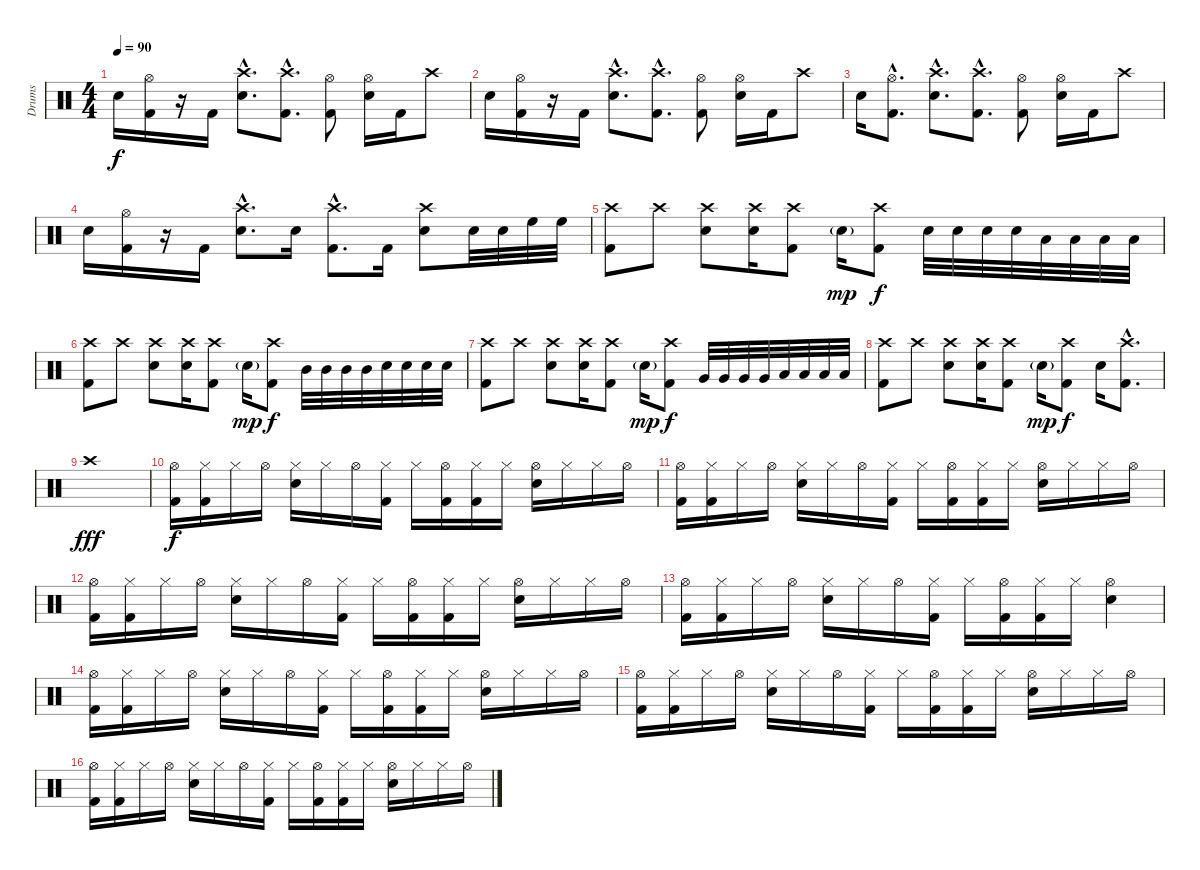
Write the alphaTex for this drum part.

\track ("Drums" "Drums") {instrument percussion}
\staff {score}
\articulation defaults
\ts (4 4)
\tempo 90
\clef neutral
\ks c "Snare (hit) 2".16{dy f}
("Hi-Hat (open)" "Kick (hit) 2").16 r.16 "Kick (hit) 2".16 ("Crash high (hit)"{hac} "Snare (hit) 2"{hac}).8{d} ("Crash high (hit)"{hac} "Kick (hit) 2"{hac}).8{d} ("Hi-Hat (open)" "Kick (hit) 2").8 ("Hi-Hat (open)" "Snare (hit) 2").16 "Kick (hit) 2".16 "Crash high (hit)".8 |
"Snare (hit) 2".16 ("Hi-Hat (open)" "Kick (hit) 2").16 r.16 "Kick (hit) 2".16 ("Crash high (hit)"{hac} "Snare (hit) 2"{hac}).8{d} ("Crash high (hit)"{hac} "Kick (hit) 2"{hac}).8{d} ("Hi-Hat (open)" "Kick (hit) 2").8 ("Hi-Hat (open)" "Snare (hit) 2").16 "Kick (hit) 2".16 "Crash high (hit)".8 |
"Snare (hit) 2".16 ("Hi-Hat (open)"{hac} "Kick (hit) 2"{hac}).8{d} ("Crash high (hit)"{hac} "Snare (hit) 2"{hac}).8{d} ("Crash high (hit)"{hac} "Kick (hit) 2"{hac}).8{d} ("Hi-Hat (open)" "Kick (hit) 2").8 ("Hi-Hat (open)" "Snare (hit) 2").16 "Kick (hit) 2".16 "Crash high (hit)".8 |
"Snare (hit) 2".16 ("Hi-Hat (open)" "Kick (hit) 2").16 r.16 "Kick (hit) 2".16 ("Crash high (hit)"{hac} "Snare (hit) 2"{hac}).8{d} "Snare (hit) 2".16 ("Crash high (hit)"{hac} "Kick (hit) 2"{hac}).8{d} "Kick (hit) 2".16 ("Crash high (hit)" "Snare (hit) 2").8 "Snare (hit) 2".32 "Snare (hit) 2".32 "High Floor Tom (hit)".32 "High Floor Tom (hit)".32 |
("Crash high (hit)" "Kick (hit) 2").8 "Crash high (hit)".8 ("Crash high (hit)" "Snare (hit) 2").8 ("Crash high (hit)" "Snare (hit) 2").16 ("Crash high (hit)" "Kick (hit) 2").8 "Snare (hit) 2"{g}.16{dy mp} ("Crash high (hit)" "Kick (hit) 2").8{dy f} "Snare (hit) 2".32 "Snare (hit) 2".32 "Snare (hit) 2".32 "Snare (hit) 2".32 "Low Floor Tom (hit)".32 "Low Floor Tom (hit)".32 "Low Floor Tom (hit)".32 "Low Floor Tom (hit)".32 |
("Crash high (hit)" "Kick (hit) 2").8 "Crash high (hit)".8 ("Crash high (hit)" "Snare (hit) 2").8 ("Crash high (hit)" "Snare (hit) 2").16 ("Crash high (hit)" "Kick (hit) 2").8 "Snare (hit) 2"{g}.16{dy mp} ("Crash high (hit)" "Kick (hit) 2").8{dy f} "Mid Tom (hit)".32 "Mid Tom (hit)".32 "Mid Tom (hit)".32 "Mid Tom (hit)".32 "Snare (hit) 2".32 "Snare (hit) 2".32 "Snare (hit) 2".32 "Snare (hit) 2".32 |
("Crash high (hit)" "Kick (hit) 2").8 "Crash high (hit)".8 ("Crash high (hit)" "Snare (hit) 2").8 ("Crash high (hit)" "Snare (hit) 2").16 ("Crash high (hit)" "Kick (hit) 2").8 "Snare (hit) 2"{g}.16{dy mp} ("Crash high (hit)" "Kick (hit) 2").8{dy f} "Very Low Tom (hit)".32 "Very Low Tom (hit)".32 "Very Low Tom (hit)".32 "Very Low Tom (hit)".32 "Low Floor Tom (hit)".32 "Low Floor Tom (hit)".32 "Low Floor Tom (hit)".32 "Low Floor Tom (hit)".32 |
("Crash high (hit)" "Kick (hit) 2").8 "Crash high (hit)".8 ("Crash high (hit)" "Snare (hit) 2").8 ("Crash high (hit)" "Snare (hit) 2").16 ("Crash high (hit)" "Kick (hit) 2").8 "Snare (hit) 2"{g}.16{dy mp} ("Crash high (hit)" "Kick (hit) 2").8{dy f} "Snare (hit) 2".16 ("Crash high (hit)"{hac} "Kick (hit) 2"{hac}).8{d} |
"Crash high (hit)".1{dy fff} |
("Hi-Hat (open)" "Kick (hit) 2").16{dy f} ("Hi-Hat (closed)" "Kick (hit) 2").16 "Hi-Hat (closed)".16 "Hi-Hat (open)".16 ("Hi-Hat (closed)" "Snare (hit) 2").16 "Hi-Hat (closed)".16 "Hi-Hat (open)".16 ("Hi-Hat (closed)" "Kick (hit) 2").16 "Hi-Hat (closed)".16 ("Hi-Hat (open)" "Kick (hit) 2").16 ("Hi-Hat (closed)" "Kick (hit) 2").16 "Hi-Hat (closed)".16 ("Hi-Hat (open)" "Snare (hit) 2").16 "Hi-Hat (closed)".16 "Hi-Hat (closed)".16 "Hi-Hat (open)".16 |
("Hi-Hat (open)" "Kick (hit) 2").16 ("Hi-Hat (closed)" "Kick (hit) 2").16 "Hi-Hat (closed)".16 "Hi-Hat (open)".16 ("Hi-Hat (closed)" "Snare (hit) 2").16 "Hi-Hat (closed)".16 "Hi-Hat (open)".16 ("Hi-Hat (closed)" "Kick (hit) 2").16 "Hi-Hat (closed)".16 ("Hi-Hat (open)" "Kick (hit) 2").16 ("Hi-Hat (closed)" "Kick (hit) 2").16 "Hi-Hat (closed)".16 ("Hi-Hat (open)" "Snare (hit) 2").16 "Hi-Hat (closed)".16 "Hi-Hat (closed)".16 "Hi-Hat (open)".16 |
("Hi-Hat (open)" "Kick (hit) 2").16 ("Hi-Hat (closed)" "Kick (hit) 2").16 "Hi-Hat (closed)".16 "Hi-Hat (open)".16 ("Hi-Hat (closed)" "Snare (hit) 2").16 "Hi-Hat (closed)".16 "Hi-Hat (open)".16 ("Hi-Hat (closed)" "Kick (hit) 2").16 "Hi-Hat (closed)".16 ("Hi-Hat (open)" "Kick (hit) 2").16 ("Hi-Hat (closed)" "Kick (hit) 2").16 "Hi-Hat (closed)".16 ("Hi-Hat (open)" "Snare (hit) 2").16 "Hi-Hat (closed)".16 "Hi-Hat (closed)".16 "Hi-Hat (open)".16 |
("Hi-Hat (open)" "Kick (hit) 2").16 ("Hi-Hat (closed)" "Kick (hit) 2").16 "Hi-Hat (closed)".16 "Hi-Hat (open)".16 ("Hi-Hat (closed)" "Snare (hit) 2").16 "Hi-Hat (closed)".16 "Hi-Hat (open)".16 ("Hi-Hat (closed)" "Kick (hit) 2").16 "Hi-Hat (closed)".16 ("Hi-Hat (open)" "Kick (hit) 2").16 ("Hi-Hat (closed)" "Kick (hit) 2").16 "Hi-Hat (closed)".16 ("Hi-Hat (open)" "Snare (hit) 2").4 |
("Hi-Hat (open)" "Kick (hit) 2").16 ("Hi-Hat (closed)" "Kick (hit) 2").16 "Hi-Hat (closed)".16 "Hi-Hat (open)".16 ("Hi-Hat (closed)" "Snare (hit) 2").16 "Hi-Hat (closed)".16 "Hi-Hat (open)".16 ("Hi-Hat (closed)" "Kick (hit) 2").16 "Hi-Hat (closed)".16 ("Hi-Hat (open)" "Kick (hit) 2").16 ("Hi-Hat (closed)" "Kick (hit) 2").16 "Hi-Hat (closed)".16 ("Hi-Hat (open)" "Snare (hit) 2").16 "Hi-Hat (closed)".16 "Hi-Hat (closed)".16 "Hi-Hat (open)".16 |
("Hi-Hat (open)" "Kick (hit) 2").16 ("Hi-Hat (closed)" "Kick (hit) 2").16 "Hi-Hat (closed)".16 "Hi-Hat (open)".16 ("Hi-Hat (closed)" "Snare (hit) 2").16 "Hi-Hat (closed)".16 "Hi-Hat (open)".16 ("Hi-Hat (closed)" "Kick (hit) 2").16 "Hi-Hat (closed)".16 ("Hi-Hat (open)" "Kick (hit) 2").16 ("Hi-Hat (closed)" "Kick (hit) 2").16 "Hi-Hat (closed)".16 ("Hi-Hat (open)" "Snare (hit) 2").16 "Hi-Hat (closed)".16 "Hi-Hat (closed)".16 "Hi-Hat (open)".16 |
("Hi-Hat (open)" "Kick (hit) 2").16 ("Hi-Hat (closed)" "Kick (hit) 2").16 "Hi-Hat (closed)".16 "Hi-Hat (open)".16 ("Hi-Hat (closed)" "Snare (hit) 2").16 "Hi-Hat (closed)".16 "Hi-Hat (open)".16 ("Hi-Hat (closed)" "Kick (hit) 2").16 "Hi-Hat (closed)".16 ("Hi-Hat (open)" "Kick (hit) 2").16 ("Hi-Hat (closed)" "Kick (hit) 2").16 "Hi-Hat (closed)".16 ("Hi-Hat (open)" "Snare (hit) 2").16 "Hi-Hat (closed)".16 "Hi-Hat (closed)".16 "Hi-Hat (open)".16
